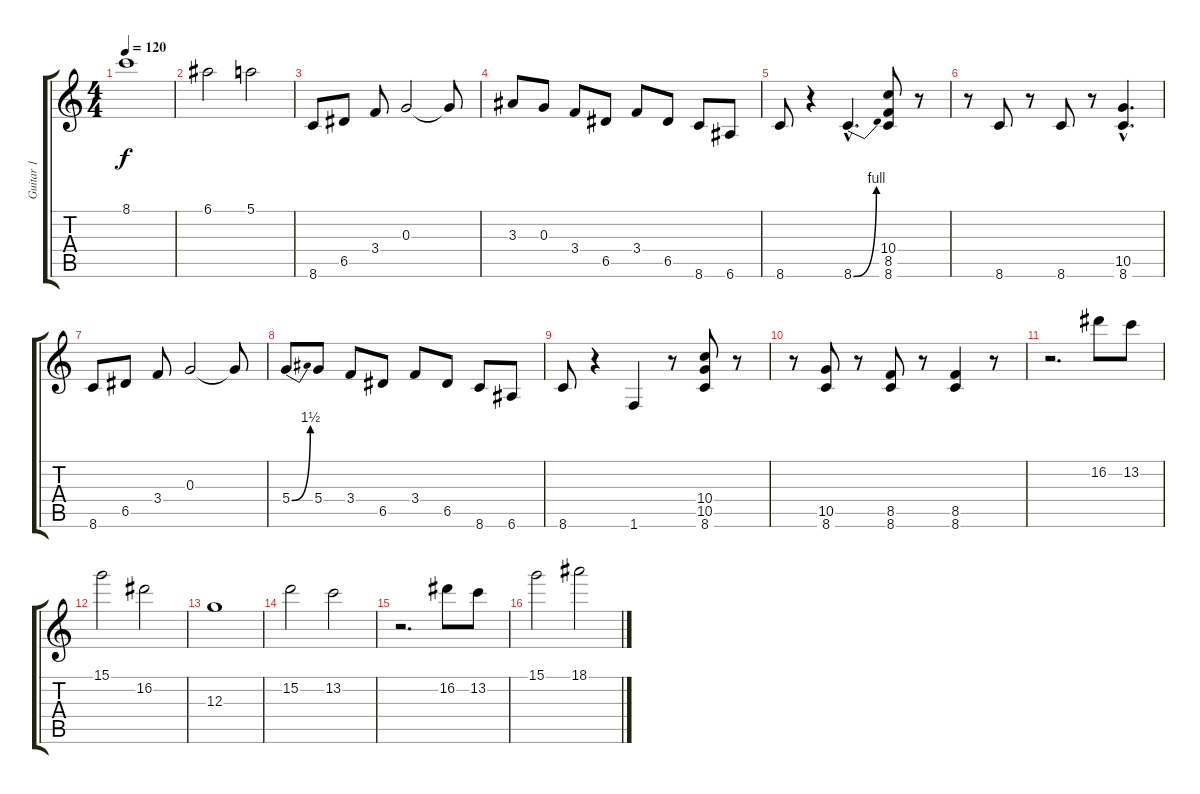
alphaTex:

\track ("Guitar 1" "Guitar 1") {instrument distortionguitar}
\staff {score tabs}
\tuning (E4 B3 G3 D3 A2 E2) {hide}
\ts (4 4)
\tempo 120
\clef g2
\ks c
8.1.1{dy f} |
6.1.2 5.1.2 |
8.6.8 6.5.8 3.4.8 0.3.2 0.3{t}.8 |
3.3.8 0.3.8 3.4.8 6.5.8 3.4.8 6.5.8 8.6.8 6.6.8 |
8.6.8 r.4 8.6{be (bend 0 0 60 4) hac}.4{d} (10.4 8.5 8.6).8 r.8 |
r.8 8.6.8 r.8 8.6.8 r.8 (10.5{hac} 8.6{hac}).4{d} |
8.6.8 6.5.8 3.4.8 0.3.2 0.3{t}.8 |
5.4{be (bend 0 0 60 6)}.8 5.4.8 3.4.8 6.5.8 3.4.8 6.5.8 8.6.8 6.6.8 |
8.6.8 r.4 1.6.4 r.8 (10.4 10.5 8.6).8 r.8 |
r.8 (10.5 8.6).8 r.8 (8.5 8.6).8 r.8 (8.5 8.6).4 r.8 |
r.2{d} 16.2.8 13.2.8 |
15.1.2 16.2.2 |
12.3.1 |
15.2.2 13.2.2 |
r.2{d} 16.2.8 13.2.8 |
15.1.2 18.1.2
